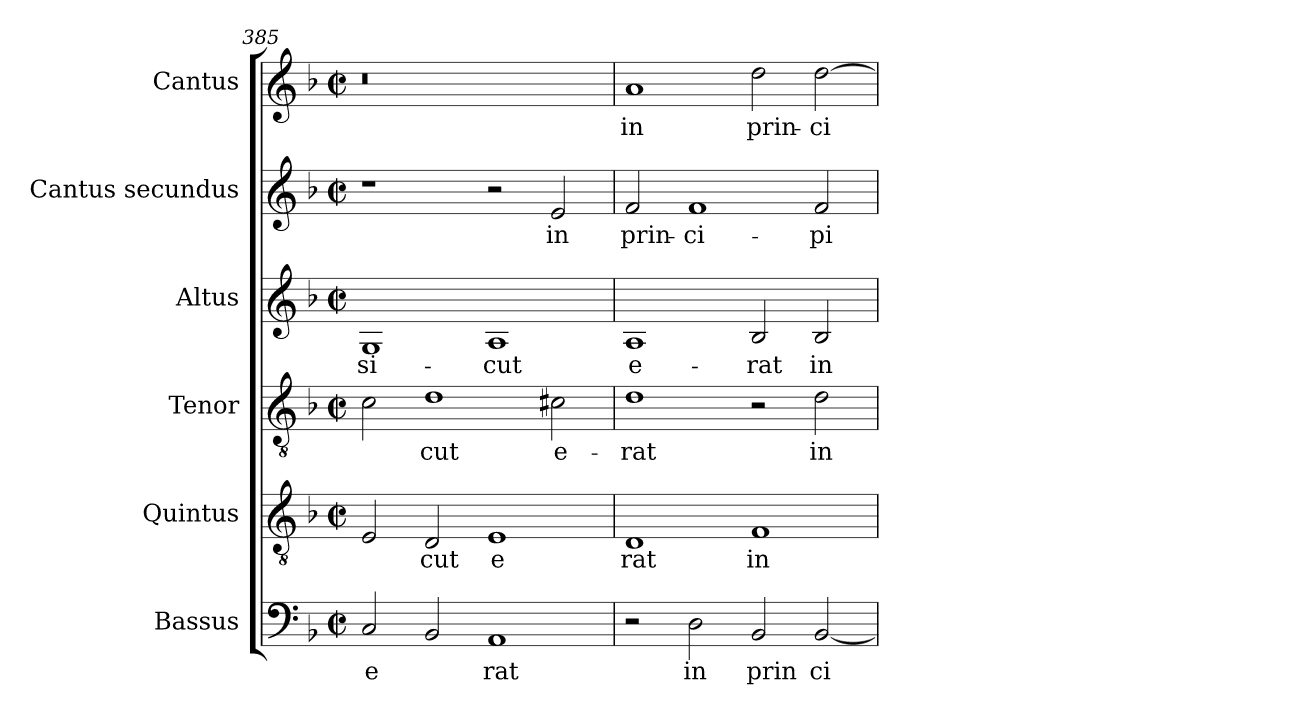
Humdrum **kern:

**kern	**text	**kern	**text	**kern	**text	**kern	**text	**kern	**text	**kern	**text
*part6	*part6	*part5	*part5	*part4	*part4	*part3	*part3	*part2	*part2	*part1	*part1
*staff6	*staff6	*staff5	*staff5	*staff4	*staff4	*staff3	*staff3	*staff2	*staff2	*staff1	*staff1
*I"Bassus	*	*I"Quintus	*	*I"Tenor	*	*I"Altus	*	*I"Cantus  secundus	*	*I"Cantus	*
*I'B	*	*I'Q	*	*I'T	*	*I'A	*	*	*	*I'C	*
!!LO:PB:g=z
*clefF4	*	*clefGv2	*	*clefGv2	*	*clefG2	*	*clefG2	*	*clefG2	*
*k[b-]	*	*k[b-]	*	*k[b-]	*	*k[b-]	*	*k[b-]	*	*k[b-]	*
*F:	*	*F:	*	*F:	*	*F:	*	*F:	*	*F:	*
*M2/2	*	*M2/2	*	*M2/2	*	*M2/2	*	*M2/2	*	*M2/2	*
*met(c|)	*	*met(c|)	*	*met(c|)	*	*met(c|)	*	*met(c|)	*	*met(c|)	*
=385	=385	=385	=385	=385	=385	=385	=385	=385	=385	=385	=385
!	!LO:LY:b:cj	!	!LO:LY:b:cj	!	!LO:LY:b:cj	!	!LO:LY:b:cj	!	!	!	!
2C/	e	2E/	--	2c\	.	1G	si-	1r	.	0r	.
!	!LO:LY:b:cj	!	!LO:LY:b:cj	!	!LO:LY:b:cj	!	!	!	!	!	!
2BB-/	.	2D/	-cut	1d	cut	.	.	.	.	.	.
!	!LO:LY:b:cj	!	!LO:LY:b:cj	!	!	!	!LO:LY:b:cj	!	!	!	!
1AA	rat	1E	e	.	.	1A	-cut	2r	.	.	.
!	!	!	!	!	!LO:LY:b:cj	!	!	!	!LO:LY:b:cj	!	!
.	.	.	.	2c#\	e-	.	.	2e/	in	.	.
=386	=386	=386	=386	=386	=386	=386	=386	=386	=386	=386	=386
!	!	!	!LO:LY:b:cj	!	!LO:LY:b:cj	!	!LO:LY:b:cj	!	!LO:LY:b:cj	!	!LO:LY:b:cj
2r	.	1D	rat	1d	-rat	1A	e-	2f/	prin-	1a	in
!	!LO:LY:b:cj	!	!	!	!	!	!	!	!LO:LY:b:cj	!	!
2D\	in	.	.	.	.	.	.	1f	-ci-	.	.
!	!LO:LY:b:cj	!	!LO:LY:b:cj	!	!	!	!LO:LY:b:cj	!	!	!	!LO:LY:b:cj
2BB-/	prin	1F	in	2r	.	2B-/	-rat	.	.	2dd\	prin-
!	!LO:LY:b:cj	!	!	!	!LO:LY:b:cj	!	!LO:LY:b:cj	!	!LO:LY:b:cj	!	!LO:LY:b:cj
[<2BB-/	ci	.	.	2d\	in	2B-/	in	2f/	-pi-	[>2dd\	-ci-
=	=	=	=	=	=	=	=	=	=	=	=
*-	*-	*-	*-	*-	*-	*-	*-	*-	*-	*-	*-
